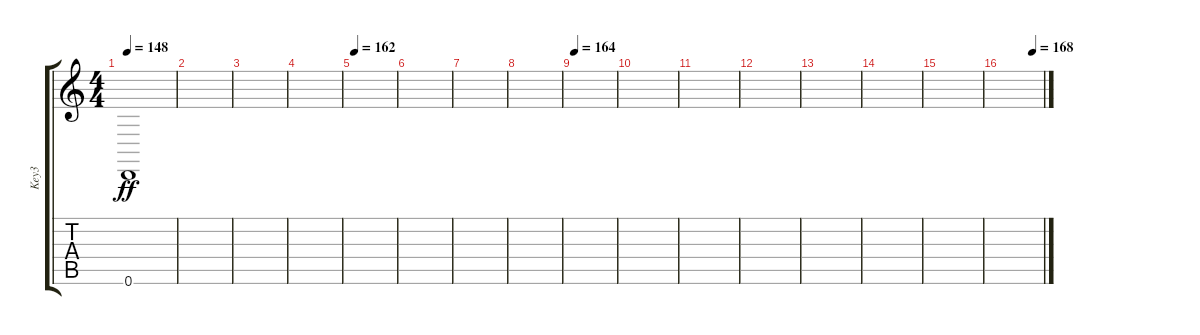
\track ("Key3" "Key3") {instrument stringensemble1}
\staff {score tabs}
\tuning (E4 B3 G3 D3 A2 D2) {hide}
\ts (4 4)
\tempo 148
\clef g2
\ks c
0.6.1{dy ff volume 0} |
|
|
|
\tempo 162
|
|
|
|
\tempo 164
|
|
|
|
|
|
|
\tempo (168 0.75)
